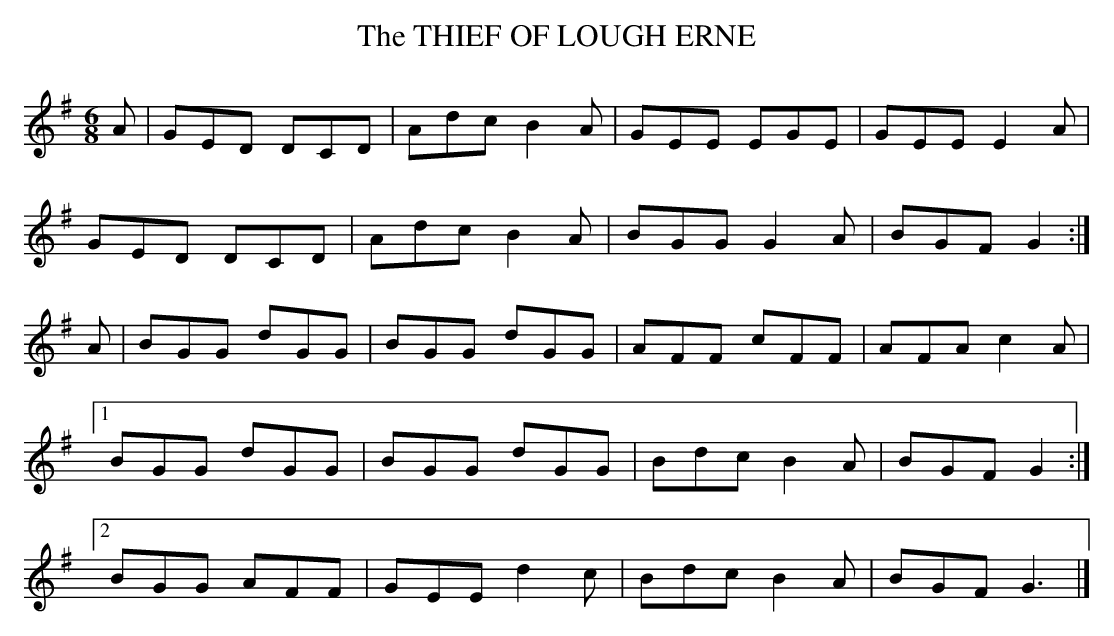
X:1
T:THIEF OF LOUGH ERNE, The
M:6/8
L:1/8
K:G
A|GED DCD|Adc B2A|GEE EGE|GEE E2A|
GED DCD|Adc B2A|BGG G2A|BGF G2 :|
A|BGG dGG|BGG dGG|AFF cFF|AFA c2A|
[1 BGG dGG|BGG dGG|Bdc B2A|BGF G2 :|
[2 BGG AFF|GEE d2c|Bdc B2A|BGF G3 |]
